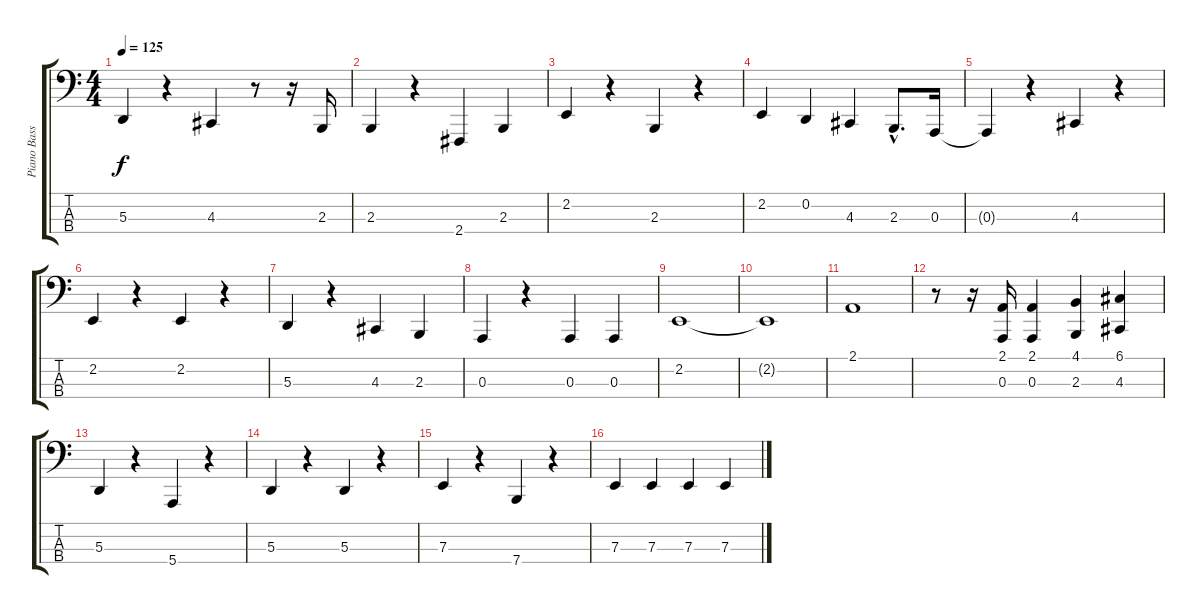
\track ("Piano Bass" "Piano Bass") {instrument acousticgrandpiano}
\staff {score tabs}
\tuning (G2 D2 A1 E1) {hide}
\ts (4 4)
\tempo 125
\clef f4
\ks c
5.3.4{dy f} r.4 4.3.4 r.8 r.16 2.3.16 |
2.3.4 r.4 2.4.4 2.3.4 |
2.2.4 r.4 2.3.4 r.4 |
2.2.4 0.2.4 4.3.4 2.3{hac}.8{d} 0.3.16 |
0.3{t}.4 r.4 4.3.4 r.4 |
2.2.4 r.4 2.2.4 r.4 |
5.3.4 r.4 4.3.4 2.3.4 |
0.3.4 r.4 0.3.4 0.3.4 |
2.2.1 |
2.2{t}.1 |
2.1.1 |
r.8 r.16 (2.1 0.3).16 (2.1 0.3).4 (4.1 2.3).4 (6.1 4.3).4 |
5.3.4 r.4 5.4.4 r.4 |
5.3.4 r.4 5.3.4 r.4 |
7.3.4 r.4 7.4.4 r.4 |
7.3.4 7.3.4 7.3.4 7.3.4
